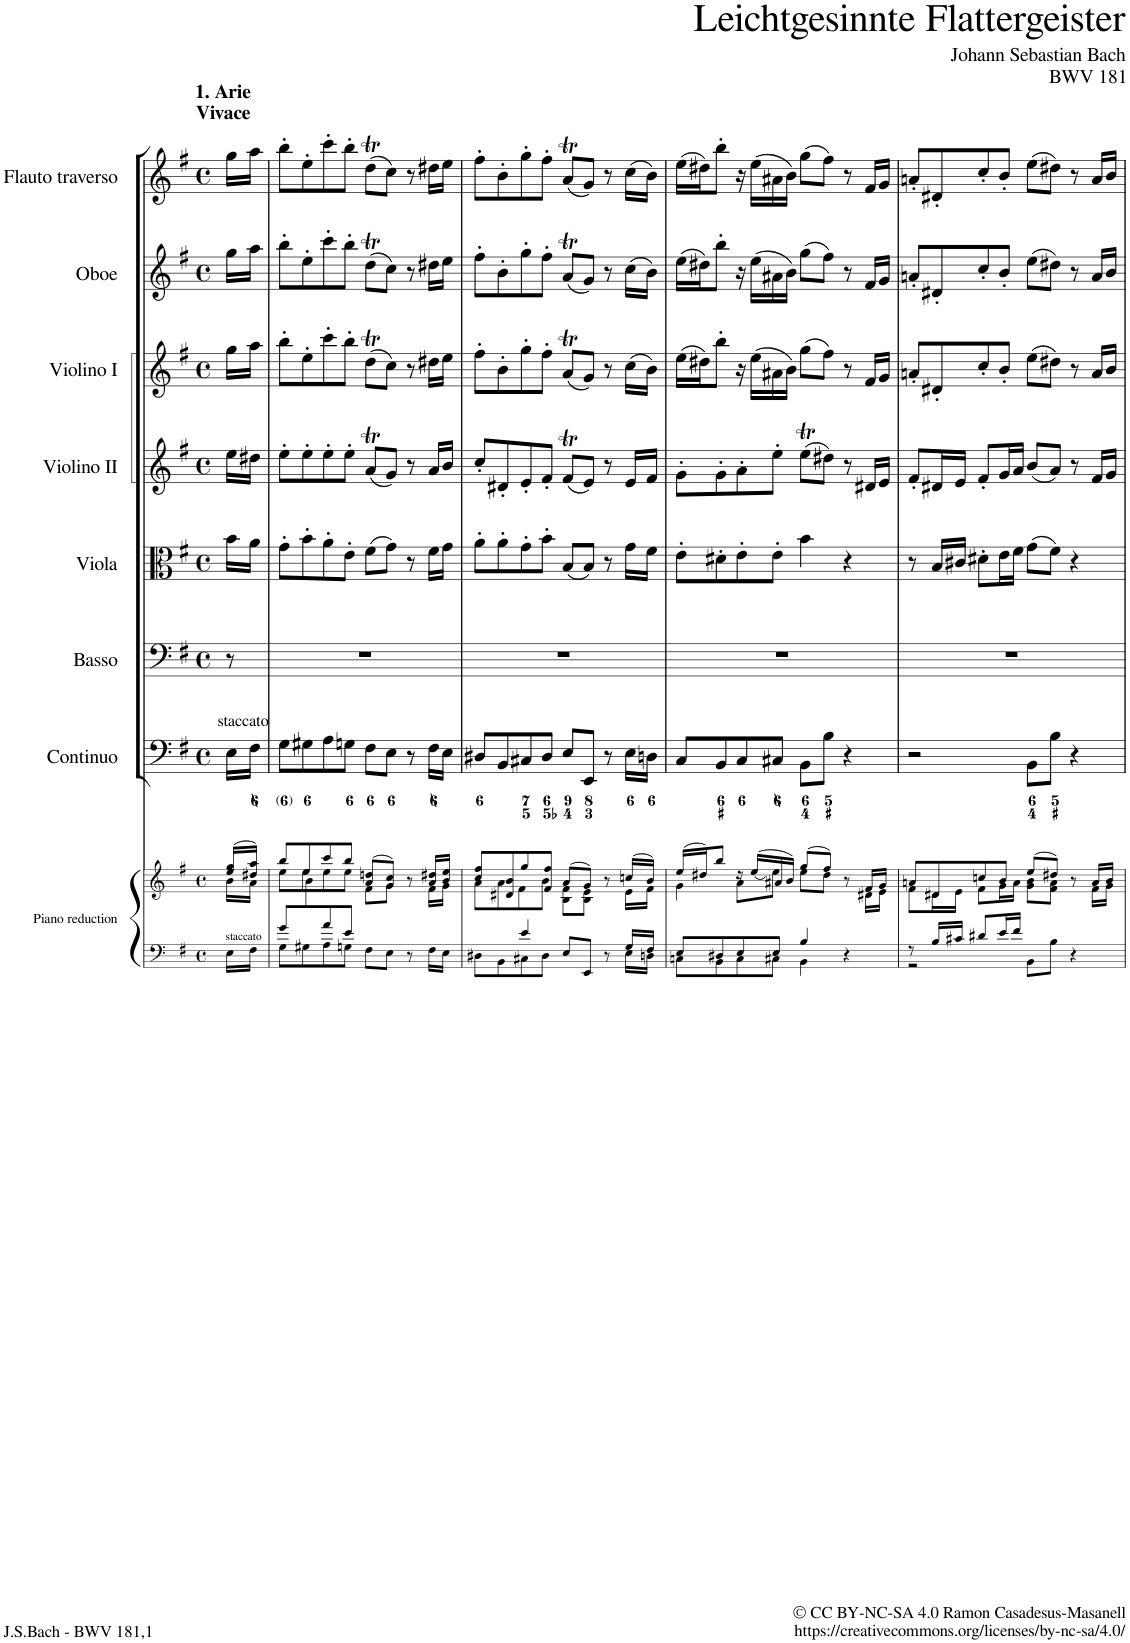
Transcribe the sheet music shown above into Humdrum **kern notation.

**kern	**kern	**kern	**kern	**kern	**kern	**kern	**kern	**kern
*part8	*part8	*part7	*part6	*part5	*part4	*part3	*part2	*part1
*staff9	*staff8	*staff7	*staff6	*staff5	*staff4	*staff3	*staff2	*staff1
*I"Piano reduction	*	*I"Continuo	*I"Basso	*I"Viola	*I"Violino II	*I"Violino I	*I"Oboe	*I"Flauto traverso
*I'Pno	*	*	*	*I'Vla	*I'Vln	*I'Vln	*I'Ob	*I'Fl
*stria5	*stria5	*	*	*	*	*	*	*
*clefF4	*clefG2	*clefF4	*clefF4	*clefC3	*clefG2	*clefG2	*clefG2	*clefG2
*k[f#]	*k[f#]	*k[f#]	*k[f#]	*k[f#]	*k[f#]	*k[f#]	*k[f#]	*k[f#]
*M4/4	*M4/4	*M4/4	*M4/4	*M4/4	*M4/4	*M4/4	*M4/4	*M4/4
*met(c)	*met(c)	*met(c)	*met(c)	*met(c)	*met(c)	*met(c)	*met(c)	*met(c)
=	=	=	=	=	=	=	=	=
*	*^	*	*	*	*	*	*	*
!	!	!	!	!	!	!	!	!	!LO:TX:a:B:t=1. Arie
!	!	!	!	!	!	!	!	!	!LO:TX:a:t=Vivace
!	!	!	!LO:TX:a:t=staccato	!	!	!	!	!	!
!LO:TX:a:t=staccato	!	!	!	!	!	!	!	!	!
16E\LL	(16ee/ 16gg/LL	16b\LL	16E\LL	8r	16b\LL	16ee\LL	16gg\LL	16gg\LL	16gg\LL
16F#\JJ	16dd#X/ 16aa/JJ)	16a\JJ	16F#\JJ	.	16a\JJ	16dd#X\JJ	16aa\JJ	16aa\JJ	16aa\JJ
=1	=1	=1	=1	=1	=1	=1	=1	=1	=1
*^	*	*^	*	*	*	*	*	*	*
8g/L	8G\L	8bb/L	8ee\L	8ryy	8G\L	1r	8g'\L	8ee'\L	8bb'\L	8bb'\L	8bb'\L
8ryy	8G#X\	8ee/	8ee\	8b\	8G#X\	.	8b'\	8ee'\	8ee'\	8ee'\	8ee'\
8a/	8A\	8ccc/	8ee\	2.ryy	8A\	.	8a'\	8ee'\	8ccc'\	8ccc'\	8ccc'\
8e/J	8Gn\J	8bb/J	8ee\J	.	8Gn\J	.	8e'\J	8ee'\J	8bb'\J	8bb'\J	8bb'\J
4ryy	8F#\L	(8a/ 8ddn/L	8f#\L	.	8F#\L	.	(8f#\L	(8aT/L	(8ddT\L	(8ddT\L	(8ddT\L
.	8E\J	8g/ 8cc/J)	8g\J	.	8E\J	.	8g\J)	8g/J)	8cc\J)	8cc\J)	8cc\J)
8r	8ryy	8r	8ryy	.	8r	.	8r	8r	8r	8r	8r
8ryy	16F#\LL	16a/ 16dd#X/LL	16f#\LL	.	16F#\LL	.	16f#\LL	16a/LL	16dd#X\LL	16dd#X\LL	16dd#X\LL
.	16E\JJ	16b/ 16ee/JJ	16g\JJ	.	16E\JJ	.	16g\JJ	16b/JJ	16ee\JJ	16ee\JJ	16ee\JJ
*	*	*	*v	*v	*	*	*	*	*	*	*
=2	=2	=2	=2	=2	=2	=2	=2	=2	=2	=2
4ryy	8D#X\L	8cc/ 8ff#/L	8a\L	8D#X/L	1r	8a'\L	8cc'/L	8ff#'\L	8ff#'\L	8ff#'\L
.	8BB\	8d#X/ 8b/	8a\	8BB/	.	8a'\	8d#X'/	8b'\	8b'\	8b'\
4e/	8C#X\	8gg/	8f#\	8C#X/	.	8g'\	8e'/	8gg'\	8gg'\	8gg'\
.	8D#\J	8f#/ 8ff#/J	8b\J	8D#/J	.	8b'\J	8f#'/J	8ff#'\J	8ff#'\J	8ff#'\J
8E/L	4ryy	(8a/L	8B\ 8f#\L	8E/L	.	(8B/L	(8f#t/L	(8aT/L	(8aT/L	(8aT/L
8EE/J	.	8g/J)	8B\ 8e\J	8EE/J	.	8B/J)	8e/J)	8g/J)	8g/J)	8g/J)
8r	8ryy	8r	8ryy	8r	.	8r	8r	8r	8r	8r
16G/LL	16E\LL	(16ccn/LL	16e\LL	16E\LL	.	16g\LL	16e/LL	(16cc\LL	(16cc\LL	(16cc\LL
16F#/JJ	16Dn\JJ	16b/JJ)	16f#\JJ	16Dn\JJ	.	16f#\JJ	16f#/JJ	16b\JJ)	16b\JJ)	16b\JJ)
=3	=3	=3	=3	=3	=3	=3	=3	=3	=3	=3
8E/L	8Cn\L	(16ee/LL	4g\	8C/L	1r	8e'\L	8g'\L	(16ee\LL	(16ee\LL	(16ee\LL
.	.	16dd#X/J)	.	.	.	.	.	16dd#X\J)	16dd#X\J)	16dd#X\J)
8D#X/	8BB\	8bb/J	.	8BB/	.	8d#X'\	8g'\	8bb'\J	8bb'\J	8bb'\J
8E/	8C\	16r	8a\L	8C/	.	8e'\	8a'\	16r	16r	16r
.	.	([<16ee/LL	.	.	.	.	.	(16ee\LL	(16ee\LL	(16ee\LL
8E/J	8C#X\J	16a#X/	8ee\J]	8C#X/J	.	8e'\J	8ee'\J	16a#X\	16a#X\	16a#X\
.	.	16b/JJ)	.	.	.	.	.	16b\JJ)	16b\JJ)	16b\JJ)
4B/	4BB\	(8gg/L	8ee\L	8BB\L	.	4b\	(8eeT\L	(8gg\L	(8gg\L	(8gg\L
.	.	8ff#/J)	8dd#\J	8B\J	.	.	8dd#X\J)	8ff#\J)	8ff#\J)	8ff#\J)
4r	4ryy	8r	8ryy	4r	.	4r	8r	8r	8r	8r
.	.	16f#/LL	16d#X\LL	.	.	.	16d#X/LL	16f#/LL	16f#/LL	16f#/LL
.	.	16g/JJ	16e\JJ	.	.	.	16e/JJ	16g/JJ	16g/JJ	16g/JJ
=4	=4	=4	=4	=4	=4	=4	=4	=4	=4	=4
8r	2r	8an/L	8f#\L	2r	1r	8r	8f#'/L	8an'/L	8an'/L	8an'/L
16B/LL	.	8d#X/	16d#\L	.	.	16B/LL	16d#X/L	8d#X'/	8d#X'/	8d#X'/
16c#X/JJ	.	.	16e\JJ	.	.	16c#X/JJ	16e/JJ	.	.	.
8d#X/L	.	8ccn/	8f#\L	.	.	8d#X'\L	8f#'/L	8cc'/	8cc'/	8cc'/
16e/L	.	8b/J	16g\L	.	.	16e\L	16g/L	8b'/J	8b'/J	8b'/J
16f#/JJ	.	.	16a\JJ	.	.	16f#\JJ	16a/JJ	.	.	.
4ryy	8BB\L	(8ee/L	8g\ 8b\L	8BB\L	.	(8g\L	(8b/L	(8ee\L	(8ee\L	(8ee\L
.	8B\J	8dd#X/J)	8f#\ 8a\J	8B\J	.	8f#\J)	8a/J)	8dd#X\J)	8dd#X\J)	8dd#X\J)
4r	4ryy	8r	8ryy	4r	.	4r	8r	8r	8r	8r
.	.	16a/LL	16f#\LL	.	.	.	16f#/LL	16a/LL	16a/LL	16a/LL
.	.	16b/JJ	16g\JJ	.	.	.	16g/JJ	16b/JJ	16b/JJ	16b/JJ
*v	*v	*	*	*	*	*	*	*	*	*
*	*v	*v	*	*	*	*	*	*	*
=	=	=	=	=	=	=	=	=
*-	*-	*-	*-	*-	*-	*-	*-	*-
